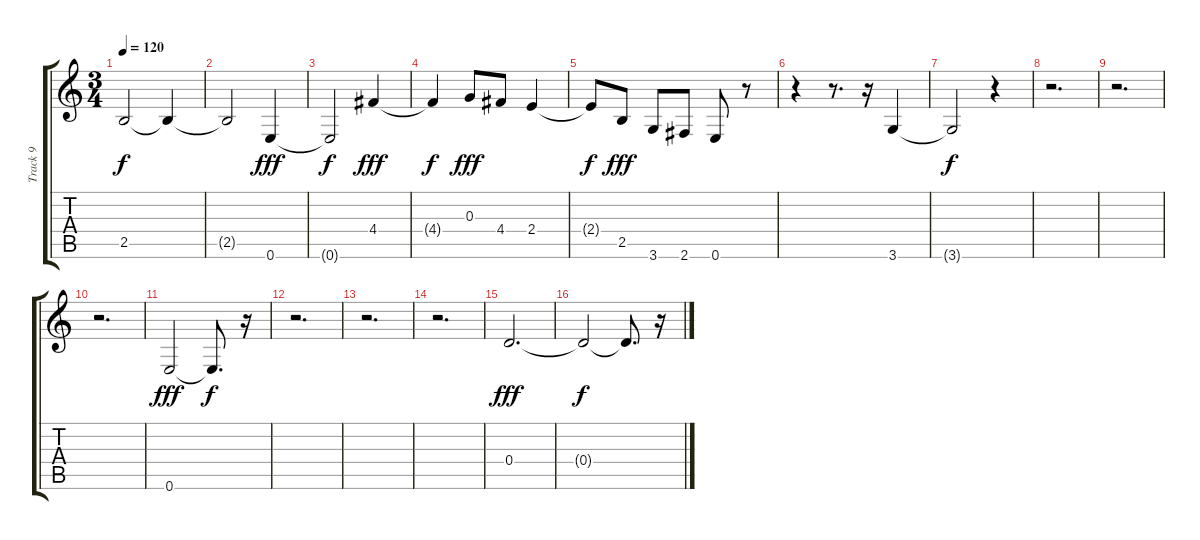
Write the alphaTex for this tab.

\track ("Track 9" "Track 9") {instrument acousticguitarnylon}
\staff {score tabs}
\tuning (E4 B3 G3 D3 A2 E2) {hide}
\ts (3 4)
\tempo 120
\clef g2
\ks c
2.5{t}.2{dy f} 2.5{t}.4 |
2.5{t}.2 0.6.4{dy fff} |
0.6{t}.2{dy f} 4.4.4{dy fff} |
4.4{t}.4{dy f} 0.3.8{dy fff} 4.4.8 2.4.4 |
2.4{t}.8{dy f} 2.5.8{dy fff} 3.6.8 2.6.8 0.6.8 r.8 |
r.4 r.8{d} r.16 3.6.4 |
3.6{t}.2{dy f} r.4 |
r.2{d} |
r.2{d} |
r.2{d} |
0.6.2{dy fff} 0.6{t}.8{d dy f} r.16 |
r.2{d} |
r.2{d} |
r.2{d} |
0.4.2{d dy fff} |
0.4{t}.2{dy f} 0.4{t}.8{d} r.16
